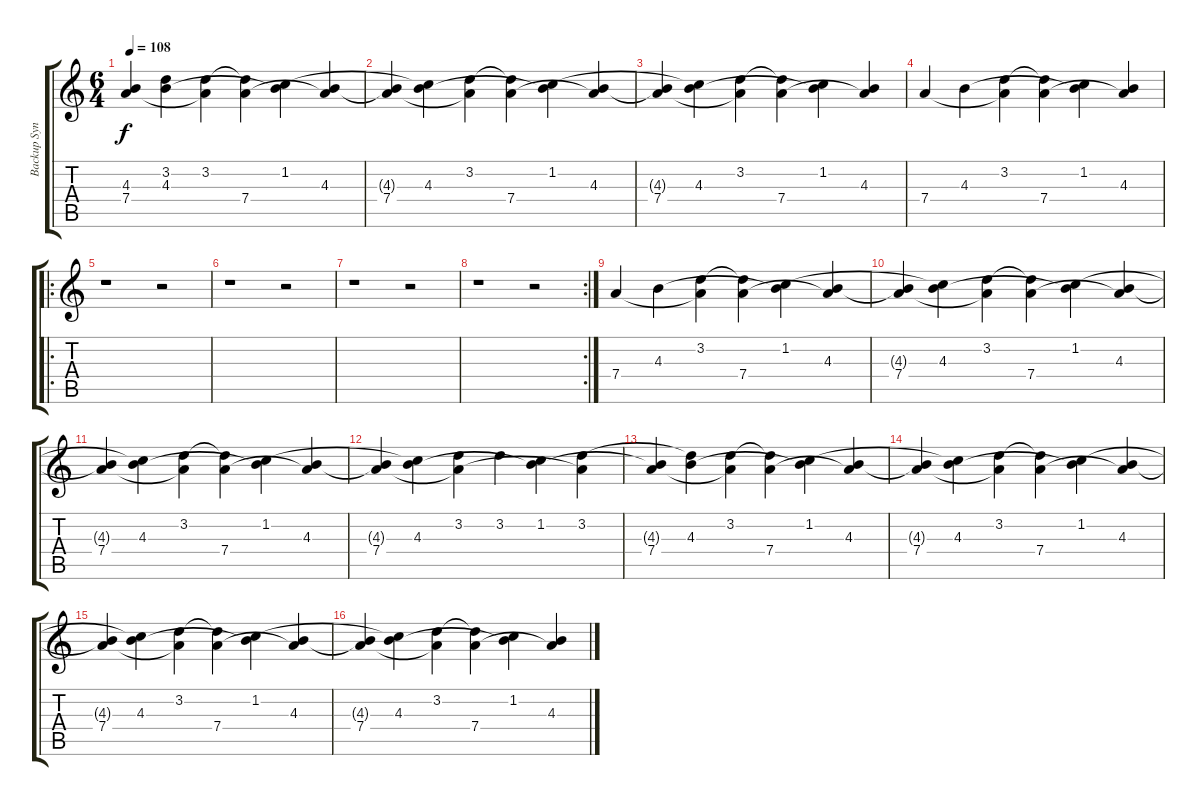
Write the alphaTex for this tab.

\track ("Backup Synth" "Backup Syn") {instrument acousticguitarsteel}
\staff {score tabs}
\tuning (E4 B3 G3 D3 A2 E2) {hide}
\ts (6 4)
\tempo 108
\clef g2
\ks c
(4.3{t} 7.4).4{dy f} (3.2{t} 4.3).4 (3.2 7.4{t}).4 (3.2{t} 7.4).4 (1.2 4.3{t}).4 (4.3 7.4{t}).4 |
(4.3{t} 7.4).4 (1.2{t} 4.3).4 (3.2 7.4{t}).4 (3.2{t} 7.4).4 (1.2 4.3{t}).4 (4.3 7.4{t}).4 |
(4.3{t} 7.4).4 (1.2{t} 4.3).4 (3.2 7.4{t}).4 (3.2{t} 7.4).4 (1.2 4.3{t}).4 (4.3 7.4{t}).4 |
7.4.4 4.3.4 (3.2 7.4{t}).4 (3.2{t} 7.4).4 (1.2 4.3{t}).4 (4.3 7.4{t}).4 |
\ro
r.1 r.2 |
r.1 r.2 |
r.1 r.2 |
\rc 2
r.1 r.2 |
7.4.4 4.3.4 (3.2 7.4{t}).4 (3.2{t} 7.4).4 (1.2 4.3{t}).4 (4.3 7.4{t}).4 |
(4.3{t} 7.4).4 (1.2{t} 4.3).4 (3.2 7.4{t}).4 (3.2{t} 7.4).4 (1.2 4.3{t}).4 (4.3 7.4{t}).4 |
(4.3{t} 7.4).4 (1.2{t} 4.3).4 (3.2 7.4{t}).4 (3.2{t} 7.4).4 (1.2 4.3{t}).4 (4.3 7.4{t}).4 |
(4.3{t} 7.4).4 (1.2{t} 4.3).4 (3.2 7.4{t}).4 3.2.4 (1.2 4.3{t}).4 (3.2 7.4{t}).4 |
(4.3{t} 7.4).4 (3.2{t} 4.3).4 (3.2 7.4{t}).4 (3.2{t} 7.4).4 (1.2 4.3{t}).4 (4.3 7.4{t}).4 |
(4.3{t} 7.4).4 (1.2{t} 4.3).4 (3.2 7.4{t}).4 (3.2{t} 7.4).4 (1.2 4.3{t}).4 (4.3 7.4{t}).4 |
(4.3{t} 7.4).4 (1.2{t} 4.3).4 (3.2 7.4{t}).4 (3.2{t} 7.4).4 (1.2 4.3{t}).4 (4.3 7.4{t}).4 |
(4.3{t} 7.4).4 (1.2{t} 4.3).4 (3.2 7.4{t}).4 (3.2{t} 7.4).4 (1.2 4.3{t}).4 (4.3 7.4{t}).4
